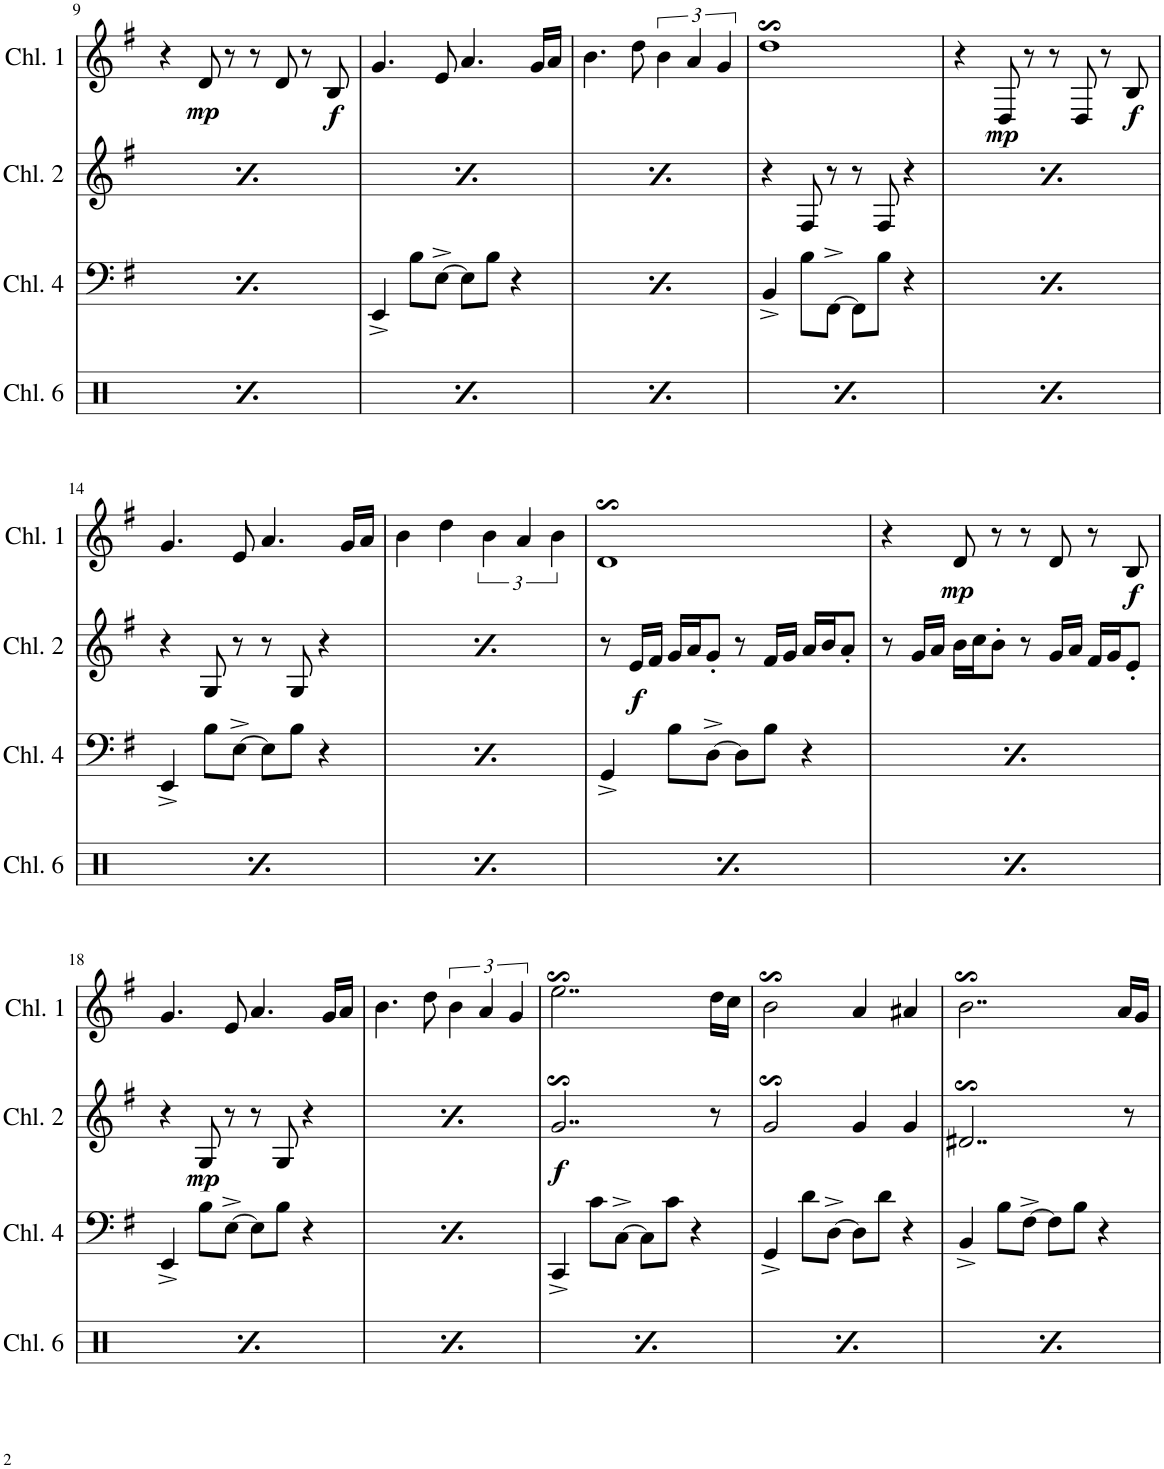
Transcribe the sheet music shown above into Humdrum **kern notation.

**kern	**dynam	**kern	**kern	**dynam	**kern	**dynam
*part4	*part4	*part3	*part2	*part2	*part1	*part1
*staff4	*staff4	*staff3	*staff2	*staff2	*staff1	*staff1
*I"Channel 6	*	*I"Channel 4	*I"Channel 0	*	*I"Channel 1	*
*I'Chl. 6	*	*I'Chl. 4	*I'Chl. 2	*	*I'Chl. 1	*
!!LO:PB:g=z
*clefX	*	*clefF4	*clefF4	*	*clefG2	*
*k[]	*	*k[f#]	*k[f#]	*	*k[f#]	*
*M4/4	*	*M4/4	*M4/4	*	*M4/4	*
*met(c)	*	*met(c)	*met(c)	*	*met(c)	*
=9	=9	=9	=9	=9	=9	=9
!	!LO:DY:b	!	!	!	!	!
8Rd\L	p	4GG^/	4r	.	4r	.
8Rd\	.	.	.	.	.	.
!	!	!	!	!	!	!LO:DY:b
8Rd\	.	8B\L	8G/	.	8d/	mp
8Rd\J	.	[8D^\J	8r	.	8r	.
8Rd\L	.	8D\L]	8r	.	8r	.
8Rd\	.	8B\J	8G/	.	8d/	.
8Rd\	.	4r	4r	.	8r	.
!	!	!	!	!	!	!LO:DY:b
8Rd\J	.	.	.	.	8B/	f
=10	=10	=10	=10	=10	=10	=10
!	!LO:DY:b	!	!	!	!	!
8Rd\L	p	4EE^/	4r	.	4.g/	.
8Rd\	.	.	.	.	.	.
8Rd\	.	8B\L	8G/	.	.	.
8Rd\J	.	[8E^\J	8r	.	8e/	.
8Rd\L	.	8E\L]	8r	.	4.a/	.
8Rd\	.	8B\J	8G/	.	.	.
8Rd\	.	4r	4r	.	.	.
8Rd\J	.	.	.	.	16g/LL	.
.	.	.	.	.	16a/JJ	.
=11	=11	=11	=11	=11	=11	=11
!	!LO:DY:b	!	!	!	!	!
8Rd\L	p	4EE^/	4r	.	4.b\	.
8Rd\	.	.	.	.	.	.
8Rd\	.	8B\L	8G/	.	.	.
8Rd\J	.	[8E^\J	8r	.	8dd\	.
8Rd\L	.	8E\L]	8r	.	6b\	.
8Rd\	.	8B\J	8G/	.	.	.
.	.	.	.	.	6a/	.
8Rd\	.	4r	4r	.	.	.
.	.	.	.	.	6g/	.
8Rd\J	.	.	.	.	.	.
=12	=12	=12	=12	=12	=12	=12
!	!LO:DY:b	!	!	!	!	!
8Rd\L	p	4BB^/	4r	.	1dds$SS	.
8Rd\	.	.	.	.	.	.
8Rd\	.	8B\L	8F#/	.	.	.
8Rd\J	.	[8FF#^\J	8r	.	.	.
8Rd\L	.	8FF#\L]	8r	.	.	.
8Rd\	.	8B\J	8F#/	.	.	.
8Rd\	.	4r	4r	.	.	.
8Rd\J	.	.	.	.	.	.
=13	=13	=13	=13	=13	=13	=13
!	!LO:DY:b	!	!	!	!	!
8Rd\L	p	4BB^/	4r	.	4r	.
8Rd\	.	.	.	.	.	.
!	!	!	!	!	!	!LO:DY:b
8Rd\	.	8B\L	8F#/	.	8D/	mp
8Rd\J	.	[8FF#^\J	8r	.	8r	.
8Rd\L	.	8FF#\L]	8r	.	8r	.
8Rd\	.	8B\J	8F#/	.	8D/	.
8Rd\	.	4r	4r	.	8r	.
!	!	!	!	!	!	!LO:DY:b
8Rd\J	.	.	.	.	8B/	f
!!LO:LB:g=z
=14	=14	=14	=14	=14	=14	=14
!	!LO:DY:b	!	!	!	!	!
8Rd\L	p	4EE^/	4r	.	4.g/	.
8Rd\	.	.	.	.	.	.
8Rd\	.	8B\L	8G/	.	.	.
8Rd\J	.	[8E^\J	8r	.	8e/	.
8Rd\L	.	8E\L]	8r	.	4.a/	.
8Rd\	.	8B\J	8G/	.	.	.
8Rd\	.	4r	4r	.	.	.
8Rd\J	.	.	.	.	16g/LL	.
.	.	.	.	.	16a/JJ	.
=15	=15	=15	=15	=15	=15	=15
!	!LO:DY:b	!	!	!	!	!
8Rd\L	p	4EE^/	4r	.	4b\	.
8Rd\	.	.	.	.	.	.
8Rd\	.	8B\L	8G/	.	4dd\	.
8Rd\J	.	[8E^\J	8r	.	.	.
8Rd\L	.	8E\L]	8r	.	6b\	.
8Rd\	.	8B\J	8G/	.	.	.
.	.	.	.	.	6a/	.
8Rd\	.	4r	4r	.	.	.
.	.	.	.	.	6b\	.
8Rd\J	.	.	.	.	.	.
=16	=16	=16	=16	=16	=16	=16
!	!LO:DY:b	!	!	!	!	!
8Rd\L	p	4GG^/	8r	.	1ds$SS	.
!	!	!	!	!LO:DY:b	!	!
8Rd\	.	.	16e/LL	f	.	.
.	.	.	16f#/JJ	.	.	.
8Rd\	.	8B\L	16g/LL	.	.	.
.	.	.	16a/J	.	.	.
8Rd\J	.	[8D^\J	8g'/J	.	.	.
8Rd\L	.	8D\L]	8r	.	.	.
8Rd\	.	8B\J	16f#/LL	.	.	.
.	.	.	16g/JJ	.	.	.
8Rd\	.	4r	16a/LL	.	.	.
.	.	.	16b/J	.	.	.
8Rd\J	.	.	8a'/J	.	.	.
=17	=17	=17	=17	=17	=17	=17
!	!LO:DY:b	!	!	!	!	!
8Rd\L	p	4GG^/	8r	.	4r	.
8Rd\	.	.	16g/LL	.	.	.
.	.	.	16a/JJ	.	.	.
!	!	!	!	!	!	!LO:DY:b
8Rd\	.	8B\L	16b\LL	.	8d/	mp
.	.	.	16cc\J	.	.	.
8Rd\J	.	[8D^\J	8b'\J	.	8r	.
8Rd\L	.	8D\L]	8r	.	8r	.
8Rd\	.	8B\J	16g/LL	.	8d/	.
.	.	.	16a/JJ	.	.	.
8Rd\	.	4r	16f#/LL	.	8r	.
.	.	.	16g/J	.	.	.
!	!	!	!	!	!	!LO:DY:b
8Rd\J	.	.	8e'/J	.	8B/	f
!!LO:LB:g=z
=18	=18	=18	=18	=18	=18	=18
!	!LO:DY:b	!	!	!	!	!
8Rd\L	p	4EE^/	4r	.	4.g/	.
8Rd\	.	.	.	.	.	.
!	!	!	!	!LO:DY:b	!	!
8Rd\	.	8B\L	8G/	mp	.	.
8Rd\J	.	[8E^\J	8r	.	8e/	.
8Rd\L	.	8E\L]	8r	.	4.a/	.
8Rd\	.	8B\J	8G/	.	.	.
8Rd\	.	4r	4r	.	.	.
8Rd\J	.	.	.	.	16g/LL	.
.	.	.	.	.	16a/JJ	.
=19	=19	=19	=19	=19	=19	=19
!	!LO:DY:b	!	!	!	!	!
8Rd\L	p	4EE^/	4r	.	4.b\	.
8Rd\	.	.	.	.	.	.
!	!	!	!	!LO:DY:b	!	!
8Rd\	.	8B\L	8G/	mp	.	.
8Rd\J	.	[8E^\J	8r	.	8dd\	.
8Rd\L	.	8E\L]	8r	.	6b\	.
8Rd\	.	8B\J	8G/	.	.	.
.	.	.	.	.	6a/	.
8Rd\	.	4r	4r	.	.	.
.	.	.	.	.	6g/	.
8Rd\J	.	.	.	.	.	.
=20	=20	=20	=20	=20	=20	=20
!	!LO:DY:b	!	!	!LO:DY:b	!	!
8Rd\L	p	4CC^/	2..gs$Ss/	f	2..ees$SS\	.
8Rd\	.	.	.	.	.	.
8Rd\	.	8c\L	.	.	.	.
8Rd\J	.	[8C^\J	.	.	.	.
8Rd\L	.	8C\L]	.	.	.	.
8Rd\	.	8c\J	.	.	.	.
8Rd\	.	4r	.	.	.	.
8Rd\J	.	.	8r	.	16dd\LL	.
.	.	.	.	.	16cc\JJ	.
=21	=21	=21	=21	=21	=21	=21
!	!LO:DY:b	!	!	!	!	!
8Rd\L	p	4GG^/	2gs$Ss/	.	2bs$sS\	.
8Rd\	.	.	.	.	.	.
8Rd\	.	8d\L	.	.	.	.
8Rd\J	.	[8D^\J	.	.	.	.
8Rd\L	.	8D\L]	4g/	.	4a/	.
8Rd\	.	8d\J	.	.	.	.
8Rd\	.	4r	4g/	.	4a#X/	.
8Rd\J	.	.	.	.	.	.
=22	=22	=22	=22	=22	=22	=22
!	!LO:DY:b	!	!	!	!	!
8Rd\L	p	4BB^/	2..d#Xs$sS/	.	2..bs$sS\	.
8Rd\	.	.	.	.	.	.
8Rd\	.	8B\L	.	.	.	.
8Rd\J	.	[8F#^\J	.	.	.	.
8Rd\L	.	8F#\L]	.	.	.	.
8Rd\	.	8B\J	.	.	.	.
8Rd\	.	4r	.	.	.	.
8Rd\J	.	.	8r	.	16a/LL	.
.	.	.	.	.	16g/JJ	.
=	=	=	=	=	=	=
*-	*-	*-	*-	*-	*-	*-
